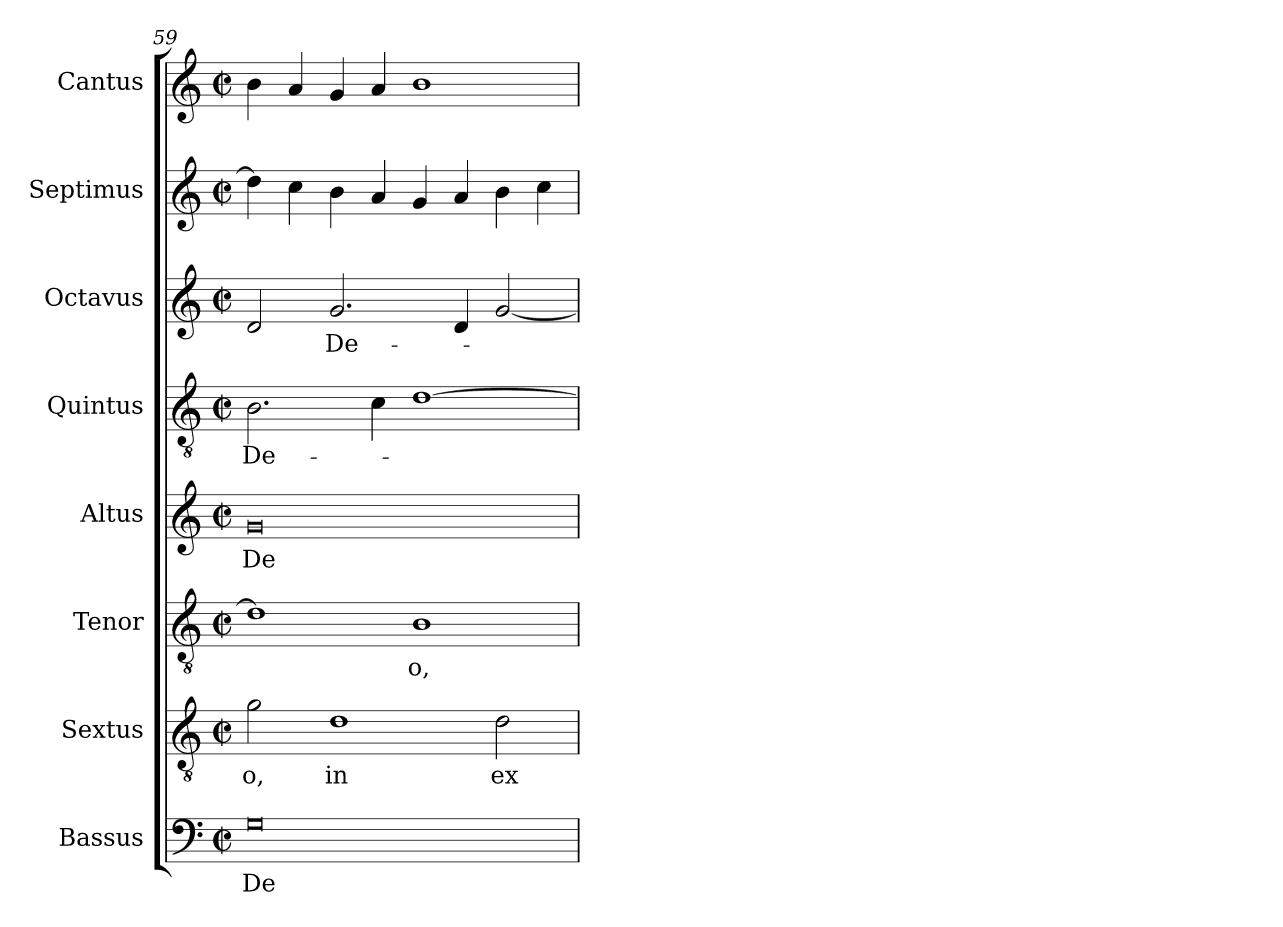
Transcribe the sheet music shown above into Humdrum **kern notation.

**kern	**text	**kern	**text	**kern	**text	**kern	**text	**kern	**text	**kern	**text	**kern	**kern
*part8	*part8	*part7	*part7	*part6	*part6	*part5	*part5	*part4	*part4	*part3	*part3	*part2	*part1
*staff8	*staff8	*staff7	*staff7	*staff6	*staff6	*staff5	*staff5	*staff4	*staff4	*staff3	*staff3	*staff2	*staff1
*I"Bassus	*	*I"Sextus	*	*I"Tenor	*	*I"Altus	*	*I"Quintus	*	*I"Octavus	*	*I"Septimus	*I"Cantus
*clefF4	*	*clefGv2	*	*clefGv2	*	*clefG2	*	*clefGv2	*	*clefG2	*	*clefG2	*clefG2
*M2/2	*	*M2/2	*	*M2/2	*	*M2/2	*	*M2/2	*	*M2/2	*	*M2/2	*M2/2
*met(c|)	*	*met(c|)	*	*met(c|)	*	*met(c|)	*	*met(c|)	*	*met(c|)	*	*met(c|)	*met(c|)
=59	=59	=59	=59	=59	=59	=59	=59	=59	=59	=59	=59	=59	=59
!	!LO:LY:b:cj	!	!LO:LY:b:cj	!	!	!	!LO:LY:b:cj	!	!LO:LY:b	!	!	!	!
0G	De	2g\	o,	1d]	.	0g	De-	2.B\	De-	2d/	.	4dd\]	4b\
.	.	.	.	.	.	.	.	.	.	.	.	4cc\	4a/
!	!	!	!LO:LY:b:cj	!	!	!	!	!	!	!	!LO:LY:b	!	!
.	.	1d	in	.	.	.	.	.	.	2.g/	De-	4b\	4g/
.	.	.	.	.	.	.	.	4c\	.	.	.	4a/	4a/
!	!	!	!	!	!LO:LY:b:cj	!	!	!	!	!	!	!	!
.	.	.	.	1B	-o,	.	.	[>1d	.	.	.	4g/	1b
.	.	.	.	.	.	.	.	.	.	4d/	.	4a/	.
!	!	!	!LO:LY:b:cj	!	!	!	!	!	!	!	!	!	!
.	.	2d\	ex	.	.	.	.	.	.	[<2g/	.	4b\	.
.	.	.	.	.	.	.	.	.	.	.	.	4cc\	.
=	=	=	=	=	=	=	=	=	=	=	=	=	=
*-	*-	*-	*-	*-	*-	*-	*-	*-	*-	*-	*-	*-	*-
